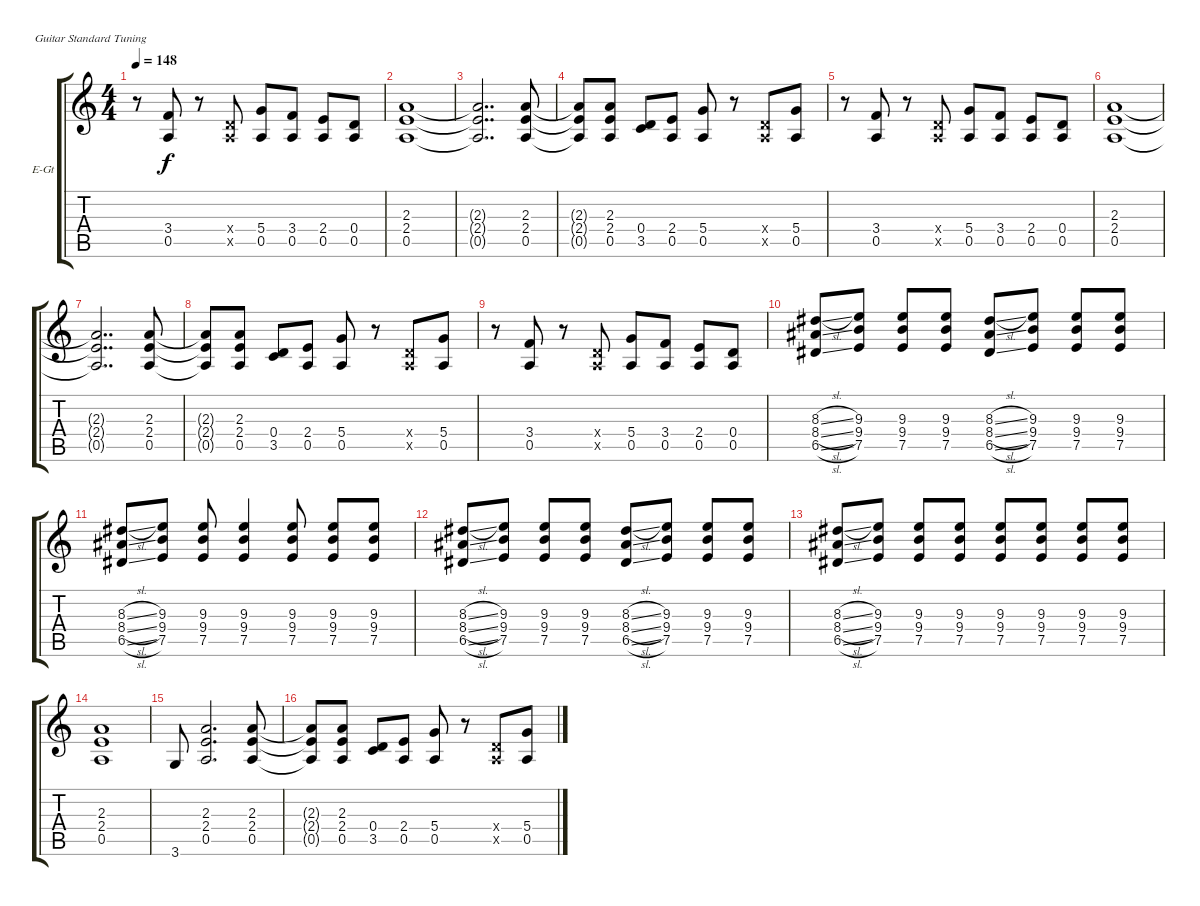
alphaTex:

\bracketExtendMode groupsimilarinstruments
\firstSystemTrackNameOrientation horizontal
\otherSystemsTrackNameOrientation horizontal
\track ("Matthias Jabs" "E-Gt") {instrument distortionguitar}
\staff {score tabs}
\tuning (E4 B3 G3 D3 A2 E2)
\ts (4 4)
\tempo 148
\clef g2
\ks c
r.8{dy f} (0.5 3.4).8 r.8 (0.5{x} 0.4{x}).8 (0.5 5.4).8 (0.5 3.4).8 (2.4 0.5).8 (0.5 0.4).8 |
(2.3 2.4 0.5).1 |
(2.3{t} 2.4{t} 0.5{t}).2{dd} (0.5 2.4 2.3).8 |
(0.5{t} 2.4{t} 2.3{t}).8 (0.5 2.4 2.3).8 (3.5 0.4).8 (0.5 2.4).8 (0.5 5.4).8 r.8 (0.5{x} 0.4{x}).8 (0.5 5.4).8 |
r.8 (0.5 3.4).8 r.8 (0.5{x} 0.4{x}).8 (0.5 5.4).8 (0.5 3.4).8 (2.4 0.5).8 (0.5 0.4).8 |
(2.3 2.4 0.5).1 |
(2.3{t} 2.4{t} 0.5{t}).2{dd} (0.5 2.4 2.3).8 |
(0.5{t} 2.4{t} 2.3{t}).8 (0.5 2.4 2.3).8 (3.5 0.4).8 (0.5 2.4).8 (0.5 5.4).8 r.8 (0.5{x} 0.4{x}).8 (0.5 5.4).8 |
r.8 (0.5 3.4).8 r.8 (0.5{x} 0.4{x}).8 (0.5 5.4).8 (0.5 3.4).8 (2.4 0.5).8 (0.5 0.4).8 |
(6.5{sl} 8.4{sl} 8.3{sl}).8 (7.5 9.4 9.3).8 (7.5 9.3 9.4).8 (7.5 9.4 9.3).8 (6.5{sl} 8.4{sl} 8.3{sl}).8 (7.5 9.4 9.3).8 (7.5 9.3 9.4).8 (7.5 9.4 9.3).8 |
(6.5{sl} 8.4{sl} 8.3{sl}).8 (7.5 9.4 9.3).8 (7.5 9.3 9.4).8 (7.5 9.4 9.3).4 (7.5 9.4 9.3).8 (7.5 9.4 9.3).8 (9.4 7.5 9.3).8 |
(6.5{sl} 8.4{sl} 8.3{sl}).8 (7.5 9.4 9.3).8 (7.5 9.3 9.4).8 (7.5 9.4 9.3).8 (6.5{sl} 8.4{sl} 8.3{sl}).8 (7.5 9.4 9.3).8 (7.5 9.3 9.4).8 (7.5 9.4 9.3).8 |
(6.5{sl} 8.4{sl} 8.3{sl}).8 (7.5 9.4 9.3).8 (7.5 9.3 9.4).8 (7.5 9.4 9.3).8 (7.5 9.4 9.3).8 (7.5 9.4 9.3).8 (9.4 7.5 9.3).8 (7.5 9.4 9.3).8 |
(0.5 2.4 2.3).1 |
3.6.8 (0.5 2.4 2.3).2{d} (2.4 0.5 2.3).8 |
(0.5{t} 2.4{t} 2.3{t}).8 (0.5 2.4 2.3).8 (3.5 0.4).8 (0.5 2.4).8 (0.5 5.4).8 r.8 (0.5{x} 0.4{x}).8 (0.5 5.4).8
